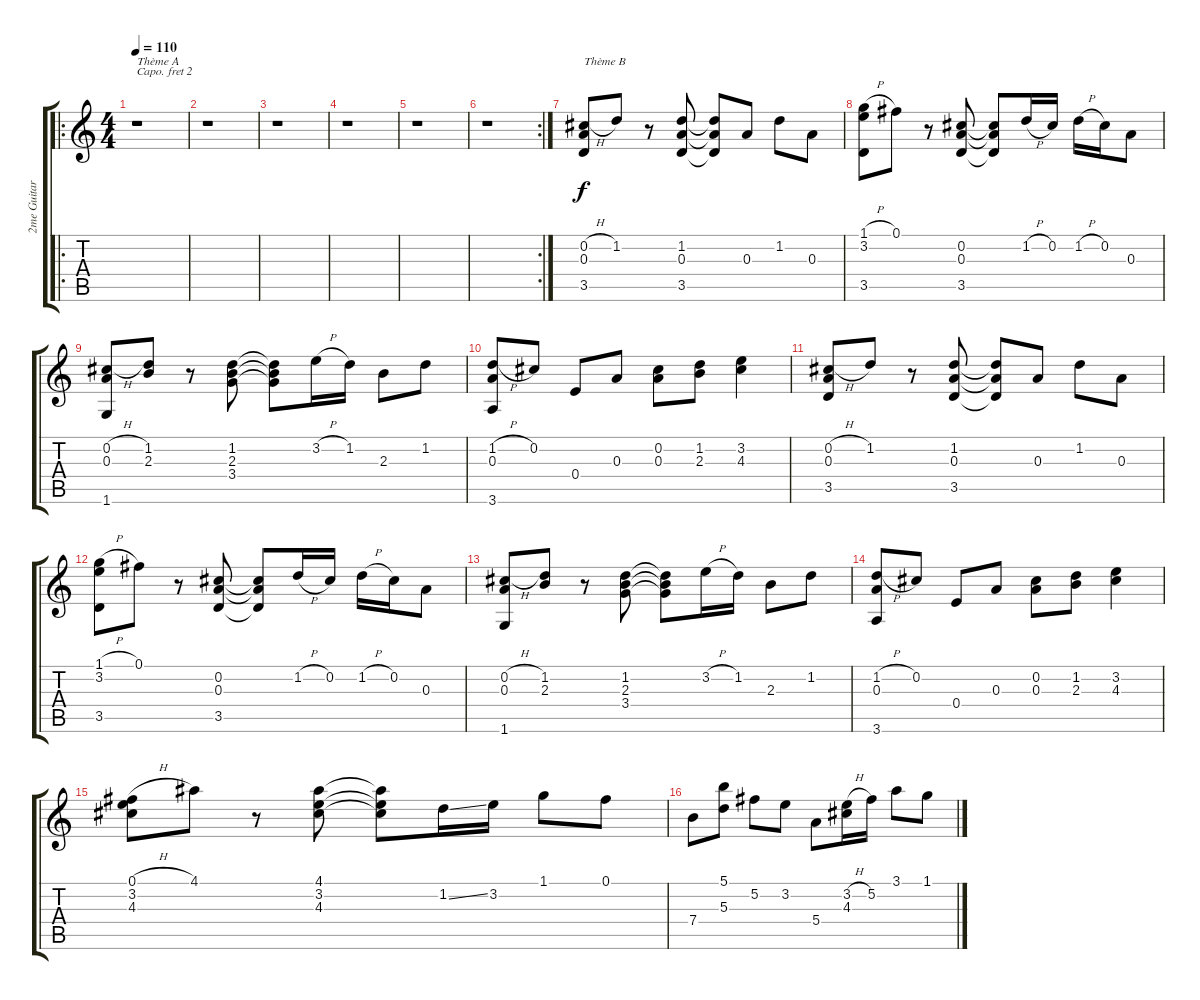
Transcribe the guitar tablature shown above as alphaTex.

\track ("2me Guitare" "2me Guitar") {instrument acousticguitarnylon}
\staff {score tabs}
\capo 2
\tuning (E4 B3 G3 D3 A2 E2) {hide}
\ro
\ts (4 4)
\tempo 110
\clef g2
\ks c
r.1{txt "Thème A" dy f instrument acousticguitarnylon} |
r.1 |
r.1 |
r.1 |
r.1 |
\rc 2
r.1 |
(0.2{h} 0.3 3.5).8{txt "Thème B"} 1.2.8 r.8 (1.2 0.3 3.5).8 (1.2{t} 0.3{t} 3.5{t}).8 0.3.8 1.2.8 0.3.8 |
(1.1{h} 3.2 3.5).8 0.1.8 r.8 (0.2 0.3 3.5).8 (0.2{t} 0.3{t} 3.5{t}).8 1.2{h}.16 0.2.16 1.2{h}.16 0.2.16 0.3.8 |
(0.2{h} 0.3 1.6).8 (1.2 2.3).8 r.8 (1.2 2.3 3.4).8 (1.2{t} 2.3{t} 3.4{t}).8 3.2{h}.16 1.2.16 2.3.8 1.2.8 |
(1.2{h} 0.3 3.6).8 0.2.8 0.4.8 0.3.8 (0.2 0.3).8 (1.2 2.3).8 (3.2 4.3).4 |
(0.2{h} 0.3 3.5).8 1.2.8 r.8 (1.2 0.3 3.5).8 (1.2{t} 0.3{t} 3.5{t}).8 0.3.8 1.2.8 0.3.8 |
(1.1{h} 3.2 3.5).8 0.1.8 r.8 (0.2 0.3 3.5).8 (0.2{t} 0.3{t} 3.5{t}).8 1.2{h}.16 0.2.16 1.2{h}.16 0.2.16 0.3.8 |
(0.2{h} 0.3 1.6).8 (1.2 2.3).8 r.8 (1.2 2.3 3.4).8 (1.2{t} 2.3{t} 3.4{t}).8 3.2{h}.16 1.2.16 2.3.8 1.2.8 |
(1.2{h} 0.3 3.6).8 0.2.8 0.4.8 0.3.8 (0.2 0.3).8 (1.2 2.3).8 (3.2 4.3).4 |
(0.1{h} 3.2 4.3).8 4.1.8 r.8 (4.1 3.2 4.3).8 (4.1{t} 3.2{t} 4.3{t}).8 1.2{ss}.16 3.2.16 1.1.8 0.1.8 |
7.4.8 (5.1 5.3).8 5.2.8 3.2.8 5.4.8 (3.2{h} 4.3).16 5.2.16 3.1.8 1.1.8
